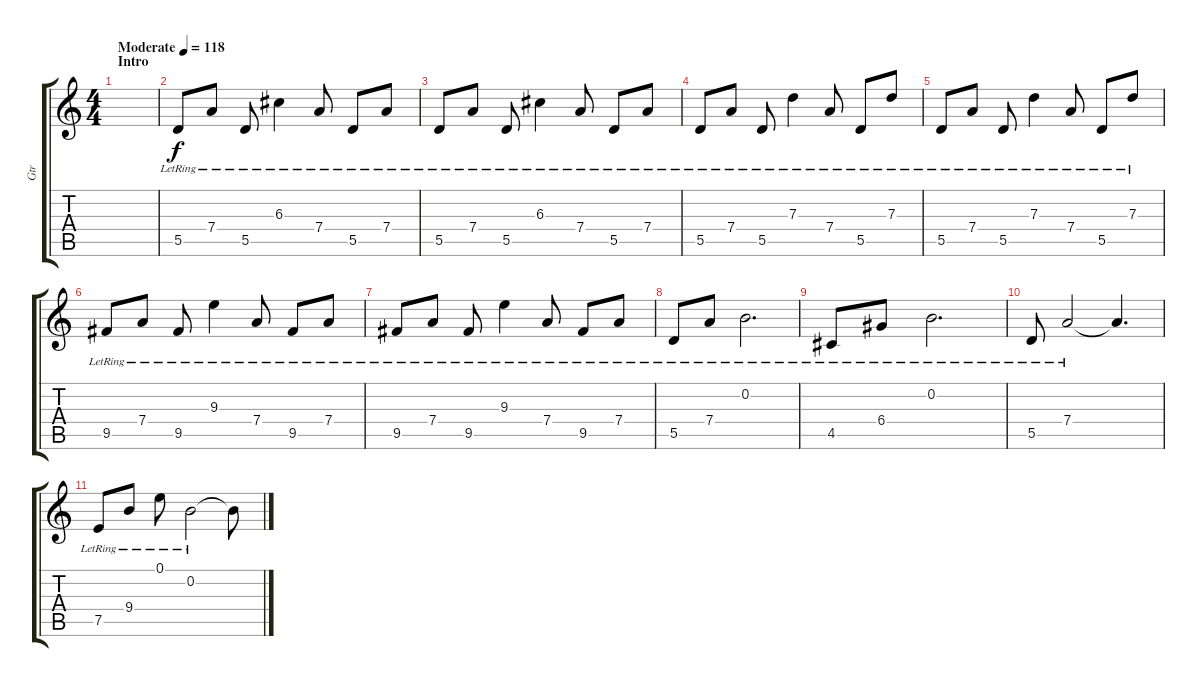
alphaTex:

\track ("Gtr " "Gtr ") {instrument acousticguitarnylon}
\staff {score tabs}
\tuning (E4 B3 G3 D3 A2 E2) {hide}
\ts (4 4)
\section ("" "Intro")
\tempo (118 "Moderate")
\clef g2
\ks c
|
5.5{lr}.8 7.4{lr}.8 5.5{lr}.8 6.3{lr}.4 7.4{lr}.8 5.5{lr}.8 7.4{lr}.8 |
5.5{lr}.8 7.4{lr}.8 5.5{lr}.8 6.3{lr}.4 7.4{lr}.8 5.5{lr}.8 7.4{lr}.8 |
5.5{lr}.8 7.4{lr}.8 5.5{lr}.8 7.3{lr}.4 7.4{lr}.8 5.5{lr}.8 7.3{lr}.8 |
5.5{lr}.8 7.4{lr}.8 5.5{lr}.8 7.3{lr}.4 7.4{lr}.8 5.5{lr}.8 7.3{lr}.8 |
9.5{lr}.8 7.4{lr}.8 9.5{lr}.8 9.3{lr}.4 7.4{lr}.8 9.5{lr}.8 7.4{lr}.8 |
9.5{lr}.8 7.4{lr}.8 9.5{lr}.8 9.3{lr}.4 7.4{lr}.8 9.5{lr}.8 7.4{lr}.8 |
5.5{lr}.8 7.4{lr}.8 0.2{lr}.2{d} |
4.5{lr}.8 6.4{lr}.8 0.2{lr}.2{d} |
5.5{lr}.8 7.4{lr}.2 7.4{t}.4{d} |
7.5{lr}.8 9.4{lr}.8 0.1{lr}.8 0.2{lr}.2 0.2{t}.8
